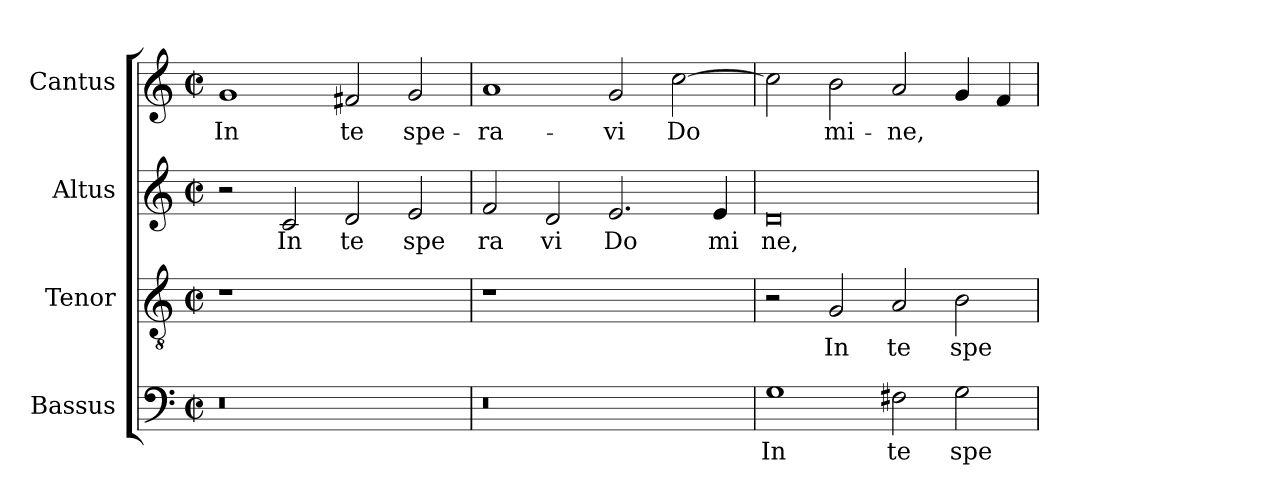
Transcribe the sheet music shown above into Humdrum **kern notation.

**kern	**text	**kern	**text	**kern	**text	**kern	**text
*part4	*part4	*part3	*part3	*part2	*part2	*part1	*part1
*staff4	*staff4	*staff3	*staff3	*staff2	*staff2	*staff1	*staff1
*I"Bassus	*	*I"Tenor	*	*I"Altus	*	*I"Cantus	*
!!LO:PB:g=z
*stria5	*	*stria5	*	*stria5	*	*stria5	*
*clefF4	*	*clefGv2	*	*clefG2	*	*clefG2	*
*k[]	*	*k[]	*	*k[]	*	*k[]	*
*C:	*	*C:	*	*C:	*	*C:	*
*M2/2	*	*M2/2	*	*M2/2	*	*M2/2	*
*met(c|)	*	*met(c|)	*	*met(c|)	*	*met(c|)	*
=1	=1	=1	=1	=1	=1	=1	=1
!	!	!	!	!	!	!	!LO:LY:b:cj
0r	.	1r	.	2r	.	1g	In
!	!	!	!	!	!LO:LY:b:cj	!	!
.	.	.	.	2c/	In	.	.
!	!	!	!	!	!LO:LY:b:cj	!	!LO:LY:b:cj
.	.	1ryy	.	2d/	te	2f#X/	te
!	!	!	!	!	!LO:LY:b:cj	!	!LO:LY:b:cj
.	.	.	.	2e/	spe	2g/	spe-
=2	=2	=2	=2	=2	=2	=2	=2
!	!	!	!	!	!LO:LY:b:cj	!	!LO:LY:b:cj
0r	.	1r	.	2f/	ra	1a	-ra-
!	!	!	!	!	!LO:LY:b:cj	!	!
.	.	.	.	2d/	vi	.	.
!	!	!	!	!	!LO:LY:b:cj	!	!LO:LY:b:cj
.	.	1ryy	.	2.e/	Do	2g/	-vi
!	!	!	!	!	!	!	!LO:LY:b:cj
.	.	.	.	.	.	[>2cc\	Do-
!	!	!	!	!	!LO:LY:b:cj	!	!
.	.	.	.	4e/	mi	.	.
=3	=3	=3	=3	=3	=3	=3	=3
!	!LO:LY:b:cj	!	!	!	!LO:LY:b:cj	!	!LO:LY:b:cj
1G	In	2r	.	0d	ne,	2cc\]	--
!	!	!	!LO:LY:b:cj	!	!	!	!LO:LY:b:cj
.	.	2G/	In	.	.	2b\	-mi-
!	!LO:LY:b:cj	!	!LO:LY:b:cj	!	!	!	!LO:LY:b:cj
2F#X\	te	2A/	te	.	.	2a/	-ne,
!	!LO:LY:b:cj	!	!LO:LY:b:cj	!	!	!	!LO:LY:b:cj
2G\	spe	2B\	spe-	.	.	4g/	.
!	!	!	!	!	!	!	!LO:LY:b:cj
.	.	.	.	.	.	4f/	.
=	=	=	=	=	=	=	=
*-	*-	*-	*-	*-	*-	*-	*-
